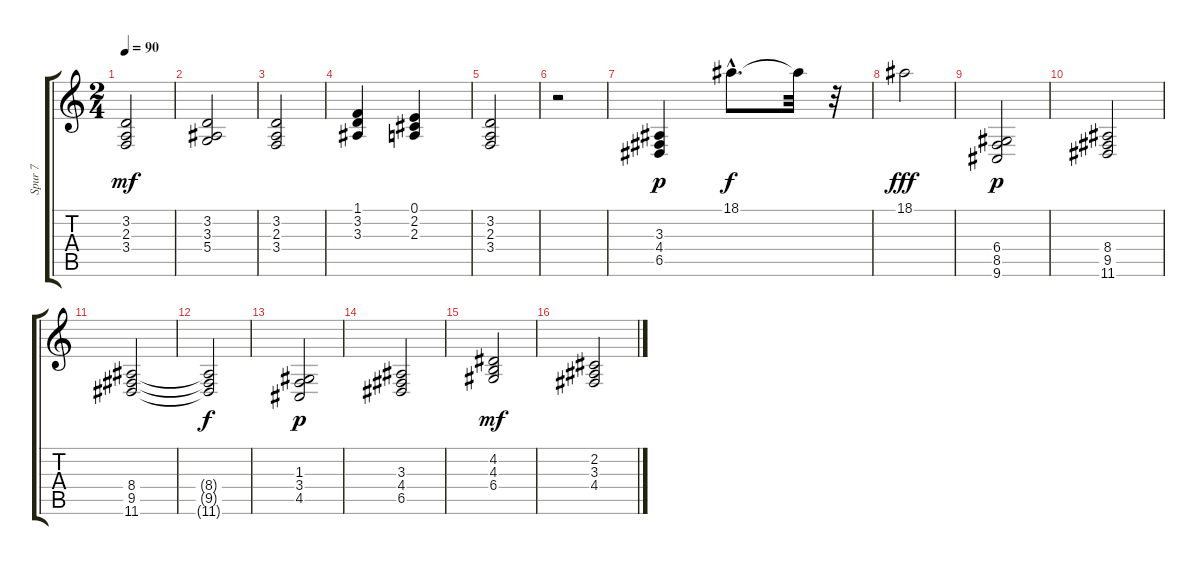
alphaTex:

\track ("Spur 7" "Spur 7") {instrument pad2warm}
\staff {score tabs}
\tuning (E4 B3 G3 D3 A2 E2) {hide}
\ts (2 4)
\tempo 90
\clef g2
\ks c
(3.2 2.3 3.4).2{dy mf} |
(3.2 3.3 5.4).2 |
(3.2 2.3 3.4).2 |
(1.1 3.2 3.3).4 (0.1 2.2 2.3).4 |
(3.2 2.3 3.4).2 |
r.2 |
(3.3 4.4 6.5).4{dy p} 18.1{hac}.8{d dy f} 18.1{t}.32 r.32 |
18.1.2{dy fff} |
(6.4 8.5 9.6).2{dy p} |
(8.4 9.5 11.6).2 |
(8.4 9.5 11.6).2 |
(8.4{t} 9.5{t} 11.6{t}).2{dy f} |
(1.3 3.4 4.5).2{dy p} |
(3.3 4.4 6.5).2 |
(4.2 4.3 6.4).2{dy mf} |
(2.2 3.3 4.4).2
